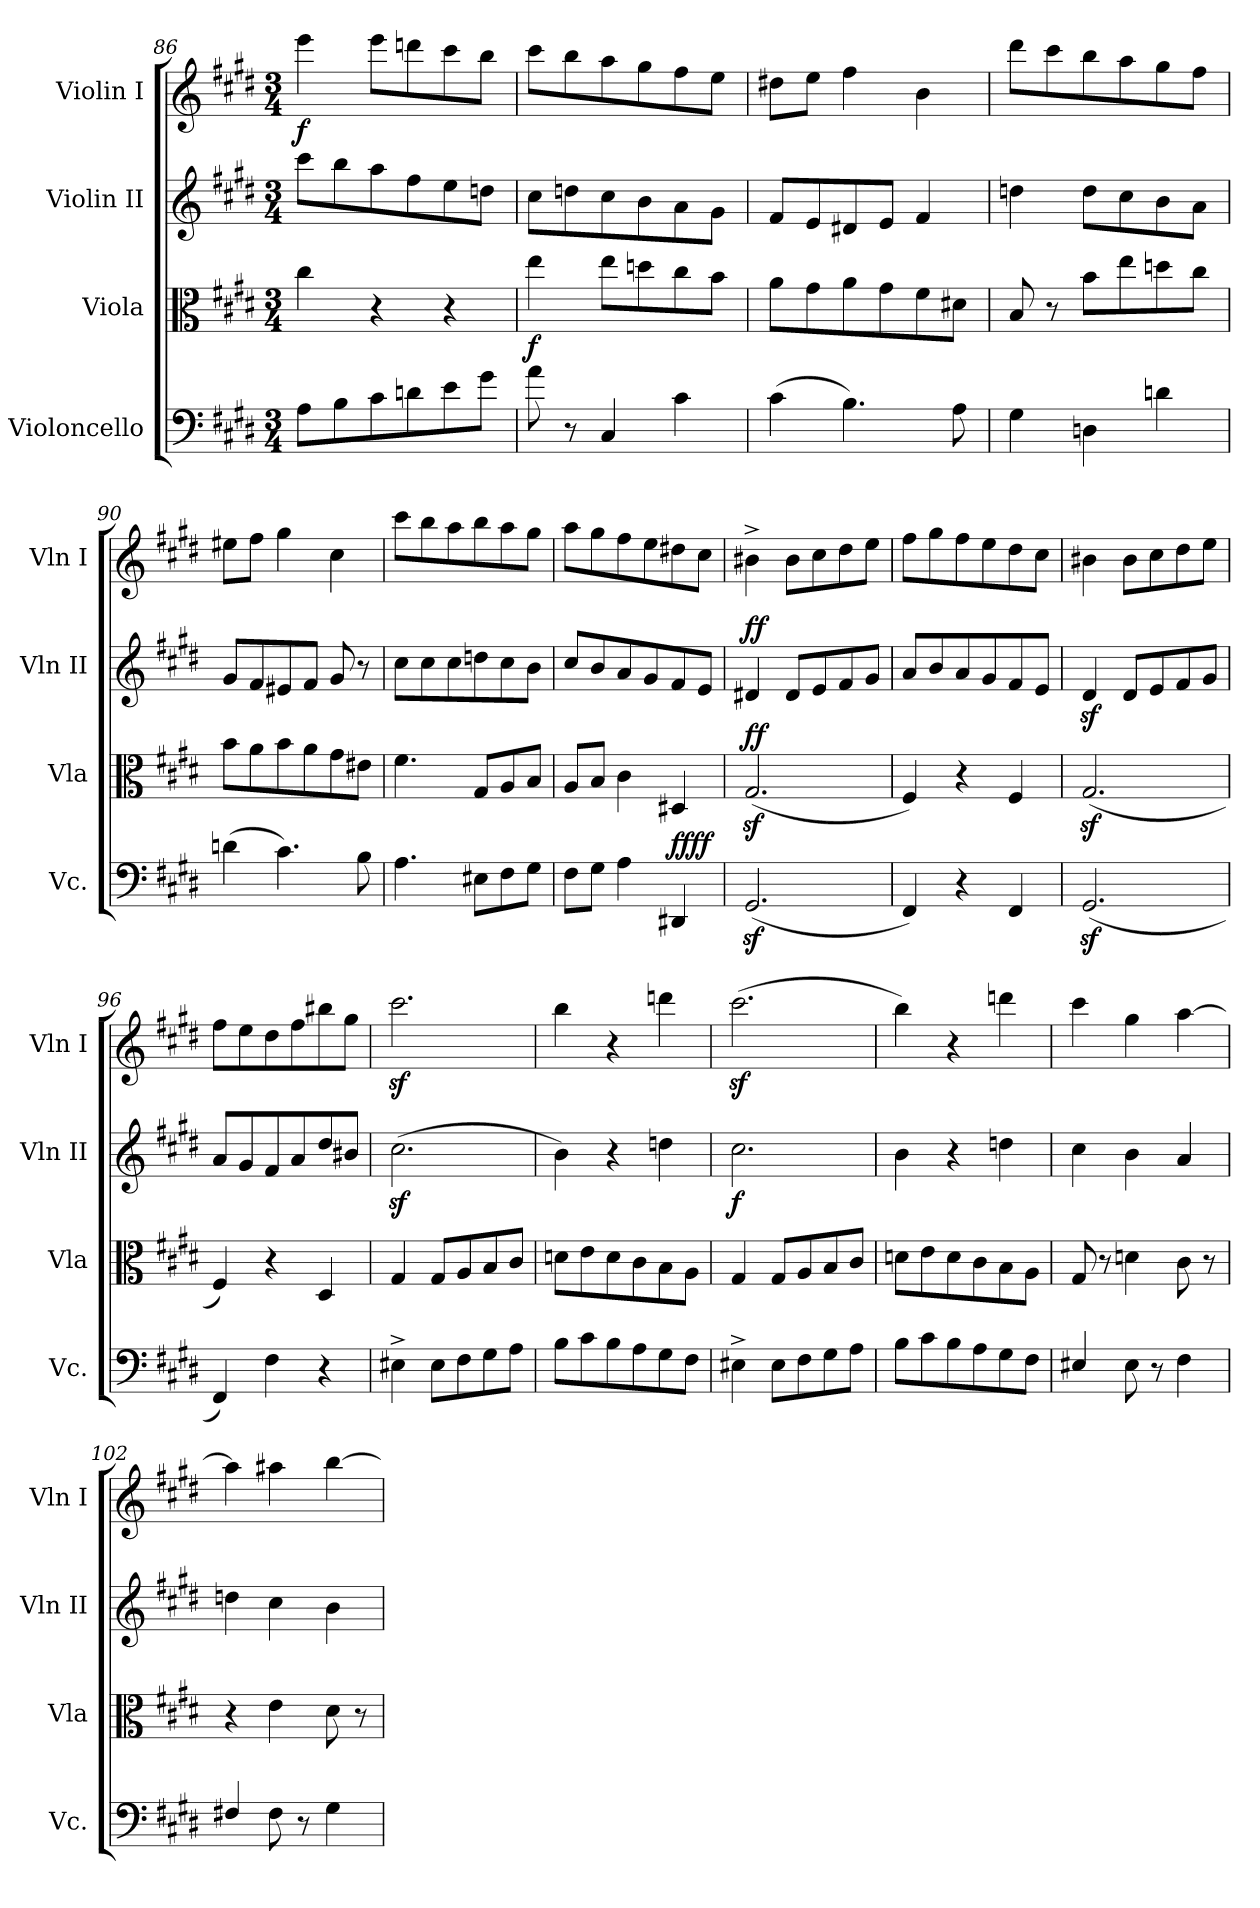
**kern	**dynam	**kern	**dynam	**kern	**dynam	**kern	**dynam
*part4	*part4	*part3	*part3	*part2	*part2	*part1	*part1
*staff4	*staff4	*staff3	*staff3	*staff2	*staff2	*staff1	*staff1
*I"Violoncello	*	*I"Viola	*	*I"Violin II	*	*I"Violin I	*
*I'Vc.	*	*I'Vla	*	*I'Vln II	*	*I'Vln I	*
*clefF4	*	*clefC3	*	*clefG2	*	*clefG2	*
*k[f#c#g#d#]	*	*k[f#c#g#d#]	*	*k[f#c#g#d#]	*	*k[f#c#g#d#]	*
*M3/4	*	*M3/4	*	*M3/4	*	*M3/4	*
=86	=86	=86	=86	=86	=86	=86	=86
!	!	!	!	!	!	!	!LO:DY:b
8A\L	.	4cc#\	.	8ccc#\L	.	4eee\	f
8B\	.	.	.	8bb\	.	.	.
8c#\	.	4r	.	8aa\	.	8eee\L	.
8dn\	.	.	.	8ff#\	.	8dddn\	.
8e\	.	4r	.	8ee\	.	8ccc#\	.
8g#\J	.	.	.	8ddn\J	.	8bb\J	.
=87	=87	=87	=87	=87	=87	=87	=87
!	!	!	!LO:DY:b	!	!	!	!
8a\	.	4ee\	f	8cc#\L	.	8ccc#\L	.
8r	.	.	.	8ddn\	.	8bb\	.
4C#/	.	8ee\L	.	8cc#\	.	8aa\	.
.	.	8ddn\	.	8b\	.	8gg#\	.
4c#\	.	8cc#\	.	8a\	.	8ff#\	.
.	.	8b\J	.	8g#\J	.	8ee\J	.
!!LO:PB:g=z
=88	=88	=88	=88	=88	=88	=88	=88
(4c#\	.	8a\L	.	8f#/L	.	8dd#X\L	.
.	.	8g#\	.	8e/	.	8ee\J	.
4.B\)	.	8a\	.	8d#X/	.	4ff#\	.
.	.	8g#\	.	8e/J	.	.	.
.	.	8f#\	.	4f#/	.	4b\	.
8A\	.	8d#X\J	.	.	.	.	.
!!LO:LB:g=z
=89	=89	=89	=89	=89	=89	=89	=89
4G#\	.	8B/	.	4ddn\	.	8ddd#\L	.
.	.	8r	.	.	.	8ccc#\	.
4Dn\	.	8b\L	.	8dd\L	.	8bb\	.
.	.	8ee\	.	8cc#\	.	8aa\	.
4dn\	.	8ddn\	.	8b\	.	8gg#\	.
.	.	8cc#\J	.	8a\J	.	8ff#\J	.
=90	=90	=90	=90	=90	=90	=90	=90
(4dn\	.	8b\L	.	8g#/L	.	8ee#X\L	.
.	.	8a\	.	8f#/	.	8ff#\J	.
4.c#\)	.	8b\	.	8e#X/	.	4gg#\	.
.	.	8a\	.	8f#/J	.	.	.
.	.	8g#\	.	8g#/	.	4cc#\	.
8B\	.	8e#X\J	.	8r	.	.	.
=91	=91	=91	=91	=91	=91	=91	=91
4.A\	.	4.f#\	.	8cc#\L	.	8ccc#\L	.
.	.	.	.	8cc#\	.	8bb\	.
.	.	.	.	8cc#\	.	8aa\	.
8E#X\L	.	8G#/L	.	8ddn\	.	8bb\	.
8F#\	.	8A/	.	8cc#\	.	8aa\	.
8G#\J	.	8B/J	.	8b\J	.	8gg#\J	.
=92	=92	=92	=92	=92	=92	=92	=92
8F#\L	.	8A/L	.	8cc#/L	.	8aa\L	.
8G#\J	.	8B/J	.	8b/	.	8gg#\	.
4A\	.	4c#\	.	8a/	.	8ff#\	.
.	.	.	.	8g#/	.	8ee\	.
!	!LO:DY:a	!	!	!	!	!	!
!	!LO:DY:n=1:a	!	!	!	!	!	!
4DD#X/	ff ff	4D#X/	.	8f#/	.	8dd#X\	.
.	.	.	.	8e/J	.	8cc#\J	.
=93	=93	=93	=93	=93	=93	=93	=93
!	!	!	!LO:DY:a	!	!LO:DY:a	!	!
(2.GG#z>/	.	(2.G#z>/	ff	4d#X/	ff	4b#X^\	.
.	.	.	.	8d#/L	.	8b#\L	.
.	.	.	.	8e/	.	8cc#\	.
.	.	.	.	8f#/	.	8dd#\	.
.	.	.	.	8g#/J	.	8ee\J	.
=94	=94	=94	=94	=94	=94	=94	=94
4FF#/)	.	4F#/)	.	8a/L	.	8ff#\L	.
.	.	.	.	8b/	.	8gg#\	.
4r	.	4r	.	8a/	.	8ff#\	.
.	.	.	.	8g#/	.	8ee\	.
4FF#/	.	4F#/	.	8f#/	.	8dd#\	.
.	.	.	.	8e/J	.	8cc#\J	.
=95	=95	=95	=95	=95	=95	=95	=95
(2.GG#z>/	.	(2.G#z>/	.	4d#z>/	.	4b#X\	.
.	.	.	.	8d#/L	.	8b#\L	.
.	.	.	.	8e/	.	8cc#\	.
.	.	.	.	8f#/	.	8dd#\	.
.	.	.	.	8g#/J	.	8ee\J	.
=96	=96	=96	=96	=96	=96	=96	=96
4FF#/)	.	4F#/)	.	8a/L	.	8ff#\L	.
.	.	.	.	8g#/	.	8ee\	.
4F#\	.	4r	.	8f#/	.	8dd#\	.
.	.	.	.	8a/	.	8ff#\	.
4r	.	4D#/	.	8dd#/	.	8bb#X\	.
.	.	.	.	8b#X/J	.	8gg#\J	.
=97	=97	=97	=97	=97	=97	=97	=97
4E#X^\	.	4G#/	.	(2.cc#z<\	.	2.ccc#z<\	.
8E#\L	.	8G#/L	.	.	.	.	.
8F#\	.	8A/	.	.	.	.	.
8G#\	.	8B/	.	.	.	.	.
8A\J	.	8c#/J	.	.	.	.	.
!!LO:LB:g=z
=98	=98	=98	=98	=98	=98	=98	=98
8B\L	.	8dn\L	.	4b\)	.	4bb\	.
8c#\	.	8e\	.	.	.	.	.
8B\	.	8d\	.	4r	.	4r	.
8A\	.	8c#\	.	.	.	.	.
8G#\	.	8B\	.	4ddn\	.	4dddn\	.
8F#\J	.	8A\J	.	.	.	.	.
!!LO:LB:g=z
=99	=99	=99	=99	=99	=99	=99	=99
!	!	!	!	!	!LO:DY:b	!	!
4E#X^\	.	4G#/	.	2.cc#\	f	(2.ccc#z<\	.
8E#\L	.	8G#/L	.	.	.	.	.
8F#\	.	8A/	.	.	.	.	.
8G#\	.	8B/	.	.	.	.	.
8A\J	.	8c#/J	.	.	.	.	.
=100	=100	=100	=100	=100	=100	=100	=100
8B\L	.	8dn\L	.	4b\	.	4bb\)	.
8c#\	.	8e\	.	.	.	.	.
8B\	.	8d\	.	4r	.	4r	.
8A\	.	8c#\	.	.	.	.	.
8G#\	.	8B\	.	4ddn\	.	4dddn\	.
8F#\J	.	8A\J	.	.	.	.	.
=101	=101	=101	=101	=101	=101	=101	=101
4E#X/	.	8G#/	.	4cc#\	.	4ccc#\	.
.	.	8r	.	.	.	.	.
8E#\	.	4dn\	.	4b\	.	4gg#\	.
8r	.	.	.	.	.	.	.
4F#\	.	8c#\	.	4a/	.	[4aa\	.
.	.	8r	.	.	.	.	.
=102	=102	=102	=102	=102	=102	=102	=102
4F#X/	.	4r	.	4ddn\	.	4aa\]	.
8F#\	.	4e\	.	4cc#\	.	4aa#X\	.
8r	.	.	.	.	.	.	.
4G#\	.	8d#\	.	4b\	.	[4bb\	.
.	.	8r	.	.	.	.	.
=	=	=	=	=	=	=	=
*-	*-	*-	*-	*-	*-	*-	*-
